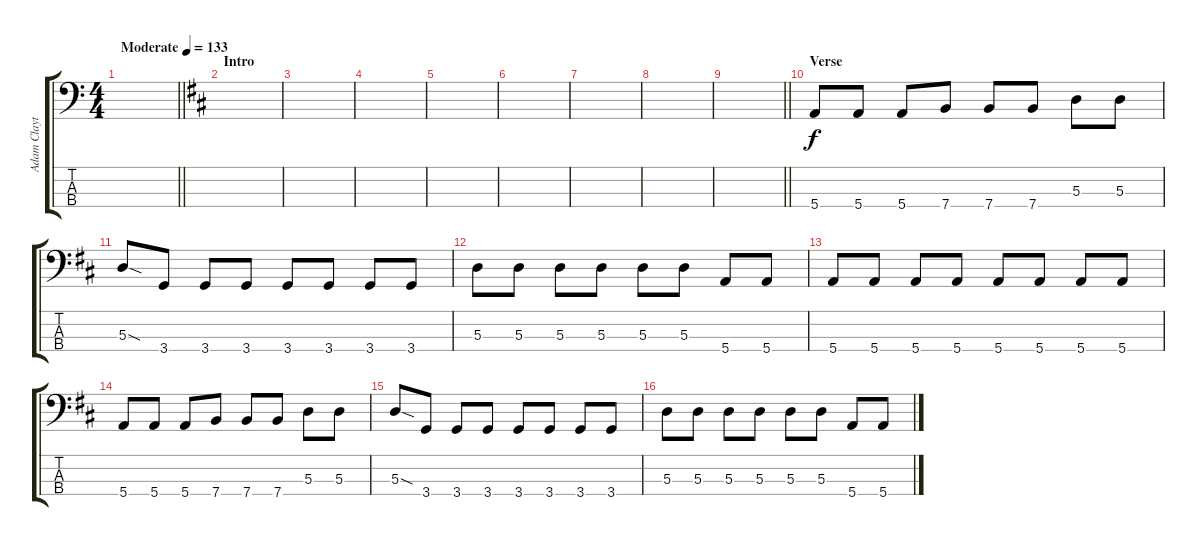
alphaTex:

\track ("Adam Clayton" "Adam Clayt") {instrument electricbasspick}
\staff {score tabs}
\tuning (G2 D2 A1 E1) {hide}
\ts (4 4)
\tempo (133 "Moderate")
\clef f4
\barLineRight lightlight
\ks c
|
\section ("" "Intro")
\ks d
|
|
|
|
|
|
|
\barLineRight lightlight
|
\section ("" "Verse")
5.4.8 5.4.8 5.4.8 7.4.8 7.4.8 7.4.8 5.3.8 5.3.8 |
5.3{sod}.8 3.4.8 3.4.8 3.4.8 3.4.8 3.4.8 3.4.8 3.4.8 |
5.3.8 5.3.8 5.3.8 5.3.8 5.3.8 5.3.8 5.4.8 5.4.8 |
5.4.8 5.4.8 5.4.8 5.4.8 5.4.8 5.4.8 5.4.8 5.4.8 |
5.4.8 5.4.8 5.4.8 7.4.8 7.4.8 7.4.8 5.3.8 5.3.8 |
5.3{sod}.8 3.4.8 3.4.8 3.4.8 3.4.8 3.4.8 3.4.8 3.4.8 |
5.3.8 5.3.8 5.3.8 5.3.8 5.3.8 5.3.8 5.4.8 5.4.8
